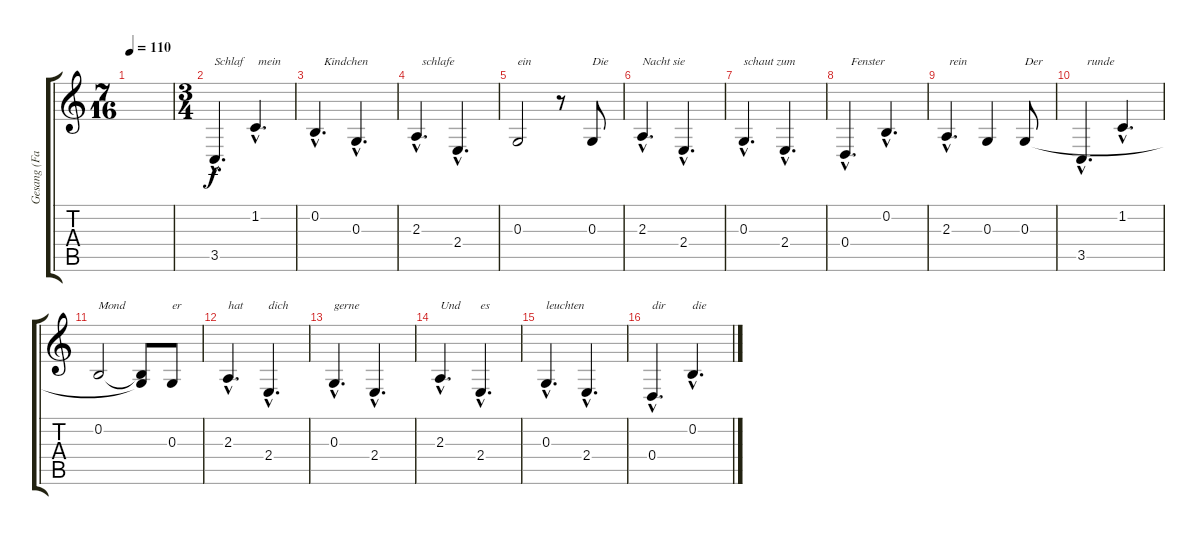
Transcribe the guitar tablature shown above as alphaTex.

\track ("Gesang (Farin)" "Gesang (Fa") {instrument viola}
\staff {score tabs}
\tuning (E4 B3 G3 D3 A2 E2) {hide}
\ts (7 16)
\tempo 110
\clef g2
\ks c
|
\ts (3 4)
3.5{hac}.4{d txt "Schlaf"} 1.2{hac}.4{d txt " mein"} |
0.2{hac}.4{d txt "   Kindchen"} 0.3{hac}.4{d} |
2.3{hac}.4{d txt "  schlafe"} 2.4{hac}.4{d} |
0.3.2{txt "ein"} r.8 0.3.8{txt "Die"} |
2.3{hac}.4{d txt "Nacht sie"} 2.4{hac}.4{d} |
0.3{hac}.4{d txt "schaut zum"} 2.4{hac}.4{d} |
0.4{hac}.4{d txt "  Fenster "} 0.2{hac}.4{d} |
2.3{hac}.4{d txt " rein"} 0.3.4 0.3.8{txt "Der"} |
3.5{hac}.4{d txt "  runde"} 1.2{hac}.4{d} |
0.2.2{txt "Mond"} (0.2{t} 0.3{t}).8 0.3.8{txt "er"} |
2.3{hac}.4{d txt "hat"} 2.4{hac}.4{d txt "dich"} |
0.3{hac}.4{d txt "gerne"} 2.4{hac}.4{d} |
2.3{hac}.4{d txt "Und"} 2.4{hac}.4{d txt "es"} |
0.3{hac}.4{d txt "leuchten"} 2.4{hac}.4{d} |
0.4{hac}.4{d txt "dir"} 0.2{hac}.4{d txt "die"}
